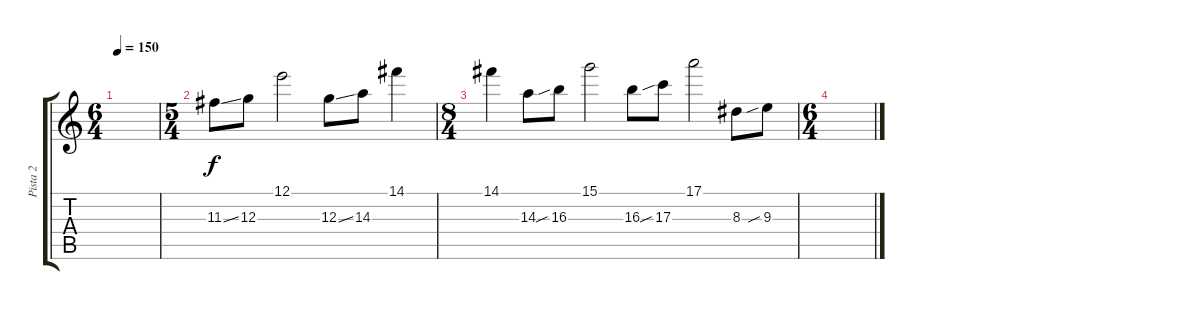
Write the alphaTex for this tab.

\track ("Pista 2" "Pista 2") {instrument electricguitarclean}
\staff {score tabs}
\tuning (E4 B3 G3 D3 A2 E2) {hide}
\ts (6 4)
\tempo 150
\clef g2
\ks c
|
\ts (5 4)
11.3{ss}.8 12.3.8 12.1.2 12.3{ss}.8 14.3.8 14.1.4 |
\ts (8 4)
14.1.4 14.3.8 16.3{sib}.8 15.1.2 16.3.8 17.3{sib}.8 17.1.2 8.3.8 9.3{sib}.8 |
\ts (6 4)
